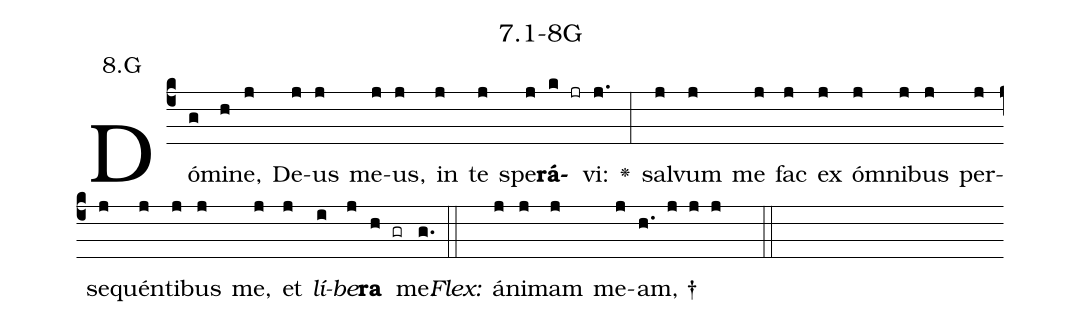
name: 7.1-8G;
annotation: 8.G;
%%
(c4)Dó(g)mi(h)ne,(j) De(j)us(j) me(j)us,(j) in(j) te(j) spe(j)<b>rá</b>(k jr)vi:(j.) <v>\greheightstar</v>(:) sal(j)vum(j) me(j) fac(j) ex(j) óm(j)ni(j)bus(j) per(j)se(j)quén(j)ti(j)bus(j) me,(j) et(j) <i>lí</i>(i)<i>be</i>(j)<b>ra</b>(h gr) me.(g.) (::)
<i>Flex:</i>()  á(j)ni(j)mam(j) me(j)am, †(h. j j j  ::)

%E(j) u(j) o(i) u(j) a(h) e.(g.) (::)
